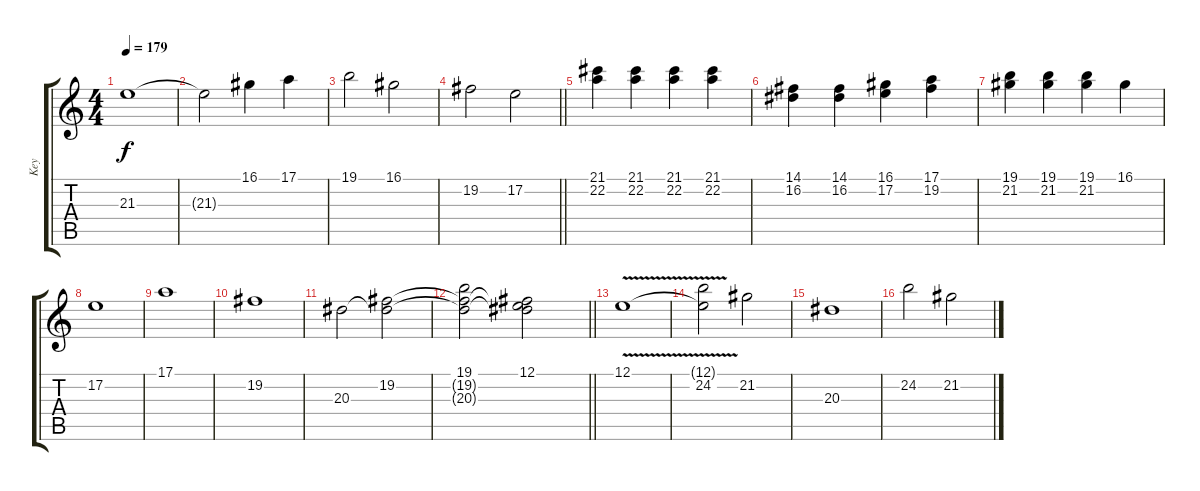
\track ("Key" "Key") {instrument drawbarorgan}
\staff {score tabs}
\tuning (E4 B3 G3 D3 A2 E2) {hide}
\ts (4 4)
\tempo 179
\clef g2
\ks c
21.3.1{dy f} |
21.3{t}.2 16.1.4 17.1.4 |
19.1.2 16.1.2 |
\barLineRight lightlight
19.2.2 17.2.2 |
(21.1 22.2).4 (21.1 22.2).4 (21.1 22.2).4 (21.1 22.2).4 |
(14.1 16.2).4 (14.1 16.2).4 (16.1 17.2).4 (17.1 19.2).4 |
(19.1 21.2).4 (19.1 21.2).4 (19.1 21.2).4 16.1.4 |
17.2.1 |
17.1.1 |
19.2.1 |
20.3.2 (19.2 20.3{t}).2 |
\barLineRight lightlight
(19.1 19.2{t} 20.3{t}).2 (12.1 19.2{t} 20.3{t}).2 |
12.1{v}.1 |
(12.1{t} 24.2).2 21.2.2 |
20.3.1 |
24.2.2 21.2.2
